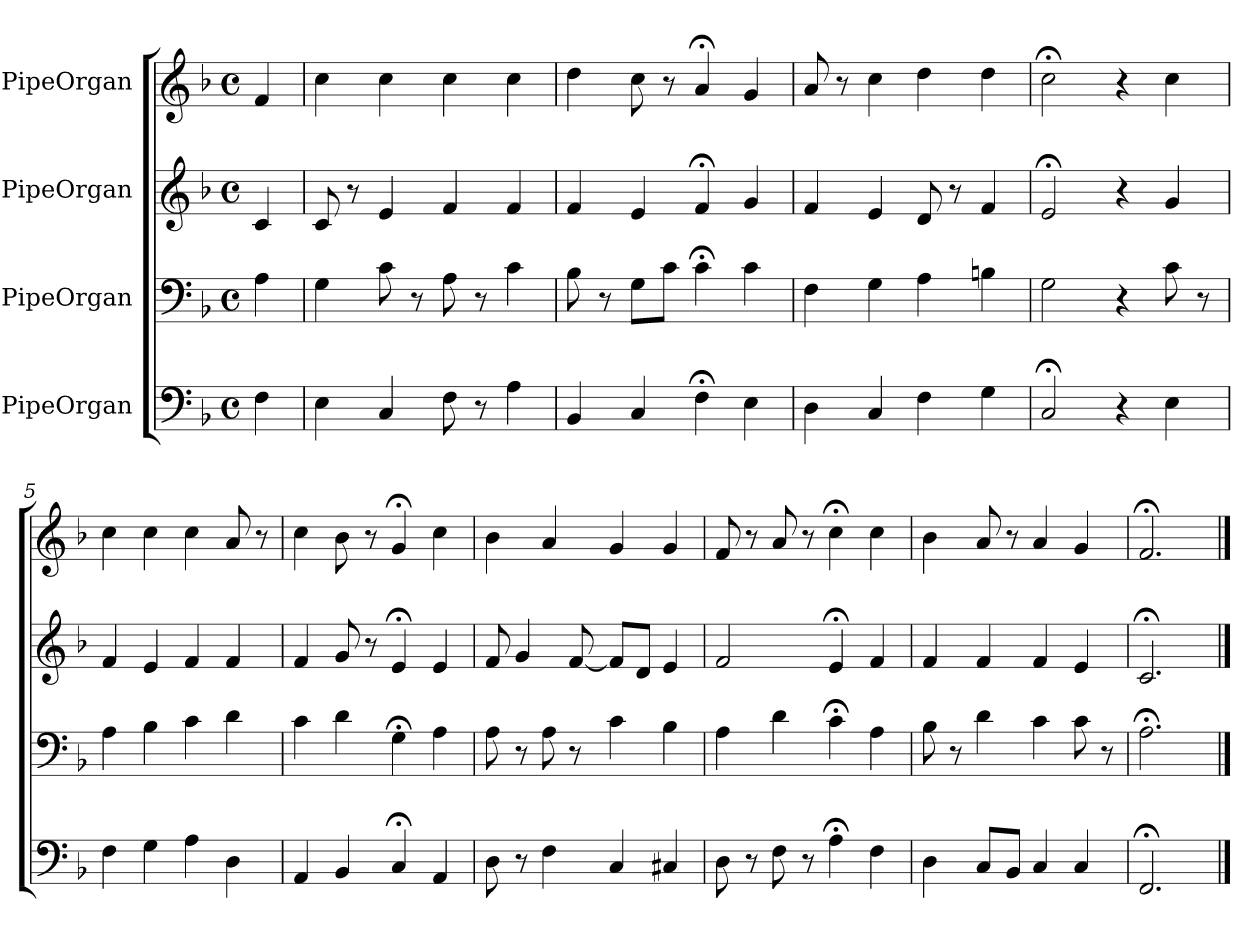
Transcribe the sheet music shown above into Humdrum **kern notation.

**kern	**kern	**kern	**kern
*part4	*part3	*part2	*part1
*staff4	*staff3	*staff2	*staff1
*I"PipeOrgan	*I"PipeOrgan	*I"PipeOrgan	*I"PipeOrgan
*clefF4	*clefF4	*clefG2	*clefG2
*k[b-]	*k[b-]	*k[b-]	*k[b-]
*F:	*F:	*F:	*F:
*M4/4	*M4/4	*M4/4	*M4/4
*met(c)	*met(c)	*met(c)	*met(c)
*MM60	*MM60	*MM60	*MM60
=	=	=	=
4F	4A	4c	4f
=1	=1	=1	=1
4E	4G	8c	4cc
.	.	8r	.
4C	8c	4e	4cc
.	8r	.	.
8F	8A	4f	4cc
8r	8r	.	.
4A	4c	4f	4cc
=2	=2	=2	=2
4BB-	8B-	4f	4dd
.	8r	.	.
4C	8G\L	4e	8cc
.	8c\J	.	8r
4F;<	4c;<	4f;<	4a;<
4E	4c	4g	4g
=3	=3	=3	=3
4D	4F	4f	8a
.	.	.	8r
4C	4G	4e	4cc
4F	4A	8d	4dd
.	.	8r	.
4G	4Bn	4f	4dd
=4	=4	=4	=4
2C;<	2G	2e;<	2cc;<
4r	4r	4r	4r
4E	8c	4g	4cc
.	8r	.	.
=5	=5	=5	=5
4F	4A	4f	4cc
4G	4B-	4e	4cc
4A	4c	4f	4cc
4D	4d	4f	8a
.	.	.	8r
=6	=6	=6	=6
4AA	4c	4f	4cc
4BB-	4d	8g	8b-
.	.	8r	8r
4C;<	4G;<	4e;<	4g;<
4AA	4A	4e	4cc
=7	=7	=7	=7
8D	8A	8f	4b-
8r	8r	4g	.
4F	8A	.	4a
.	8r	[8f	.
4C	4c	8f/L]	4g
.	.	8d/J	.
4C#X	4B-	4e	4g
=8	=8	=8	=8
8D	4A	2f	8f
8r	.	.	8r
8F	4d	.	8a
8r	.	.	8r
4A;<	4c;<	4e;<	4cc;<
4F	4A	4f	4cc
=9	=9	=9	=9
4D	8B-	4f	4b-
.	8r	.	.
8C/L	4d	4f	8a
8BB-/J	.	.	8r
4C	4c	4f	4a
4C	8c	4e	4g
.	8r	.	.
=10	=10	=10	=10
2.FF;<	2.A;<	2.c;<	2.f;<
==	==	==	==
*-	*-	*-	*-
